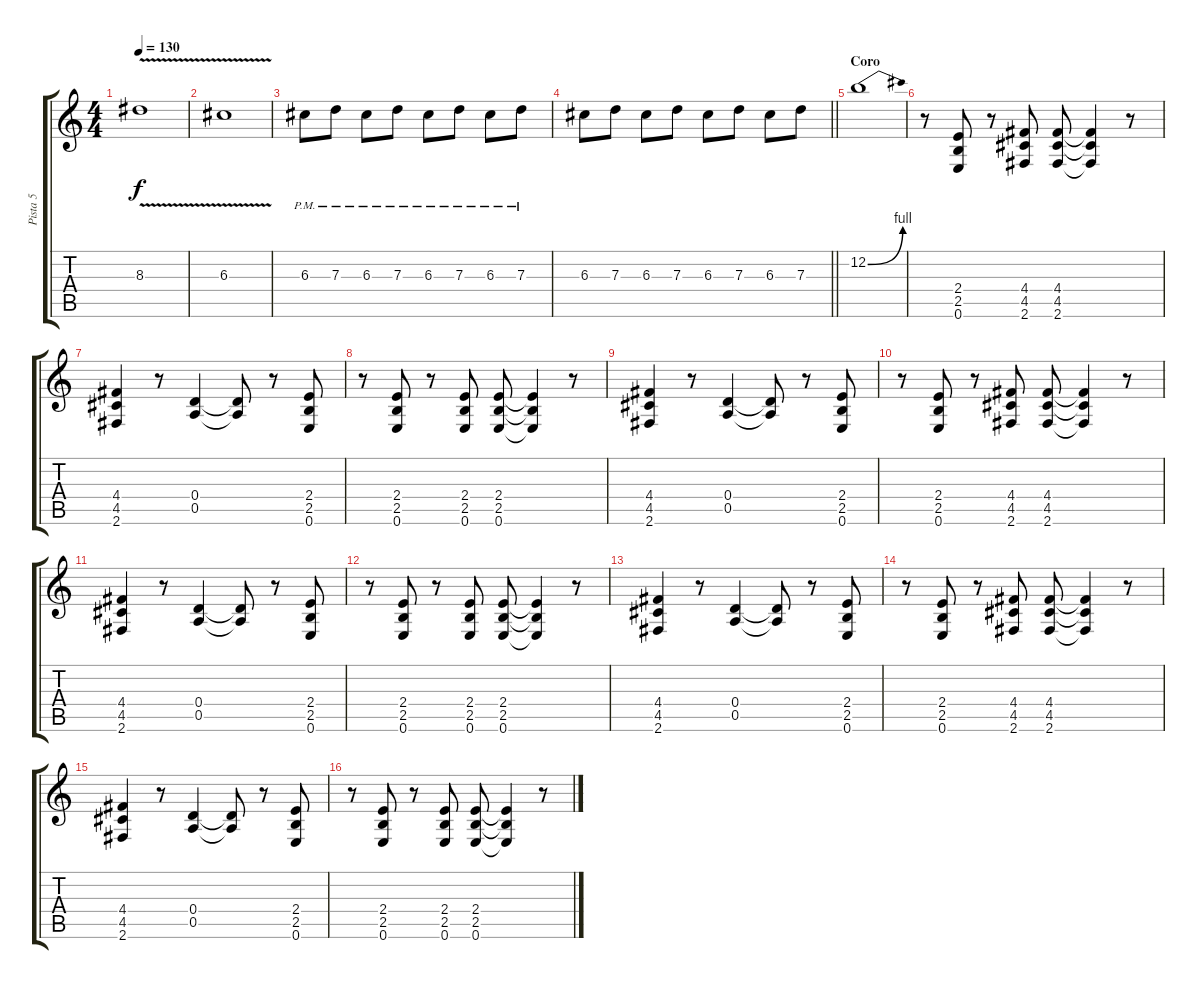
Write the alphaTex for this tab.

\track ("Pista 5" "Pista 5") {instrument overdrivenguitar}
\staff {score tabs}
\tuning (E4 B3 G3 D3 A2 E2) {hide}
\ts (4 4)
\tempo 130
\clef g2
\ks c
8.3{v}.1{dy f} |
6.3{v}.1 |
6.3{pm}.8 7.3{pm}.8 6.3{pm}.8 7.3{pm}.8 6.3{pm}.8 7.3{pm}.8 6.3{pm}.8 7.3{pm}.8 |
\barLineRight lightlight
6.3.8 7.3.8 6.3.8 7.3.8 6.3.8 7.3.8 6.3.8 7.3.8 |
\section ("" "Coro")
12.2{be (bend 0 0 60 4)}.1 |
r.8 (2.4 2.5 0.6).8 r.8 (4.4 4.5 2.6).8 (4.4 4.5 2.6).8 (4.4{t} 4.5{t} 2.6{t}).4 r.8 |
(4.4 4.5 2.6).4 r.8 (0.4 0.5).4 (0.4{t} 0.5{t}).8 r.8 (2.4 2.5 0.6).8 |
r.8 (2.4 2.5 0.6).8 r.8 (2.4 2.5 0.6).8 (2.4 2.5 0.6).8 (2.4{t} 2.5{t} 0.6{t}).4 r.8 |
(4.4 4.5 2.6).4 r.8 (0.4 0.5).4 (0.4{t} 0.5{t}).8 r.8 (2.4 2.5 0.6).8 |
r.8 (2.4 2.5 0.6).8 r.8 (4.4 4.5 2.6).8 (4.4 4.5 2.6).8 (4.4{t} 4.5{t} 2.6{t}).4 r.8 |
(4.4 4.5 2.6).4 r.8 (0.4 0.5).4 (0.4{t} 0.5{t}).8 r.8 (2.4 2.5 0.6).8 |
r.8 (2.4 2.5 0.6).8 r.8 (2.4 2.5 0.6).8 (2.4 2.5 0.6).8 (2.4{t} 2.5{t} 0.6{t}).4 r.8 |
(4.4 4.5 2.6).4 r.8 (0.4 0.5).4 (0.4{t} 0.5{t}).8 r.8 (2.4 2.5 0.6).8 |
r.8 (2.4 2.5 0.6).8 r.8 (4.4 4.5 2.6).8 (4.4 4.5 2.6).8 (4.4{t} 4.5{t} 2.6{t}).4 r.8 |
(4.4 4.5 2.6).4 r.8 (0.4 0.5).4 (0.4{t} 0.5{t}).8 r.8 (2.4 2.5 0.6).8 |
r.8 (2.4 2.5 0.6).8 r.8 (2.4 2.5 0.6).8 (2.4 2.5 0.6).8 (2.4{t} 2.5{t} 0.6{t}).4 r.8
